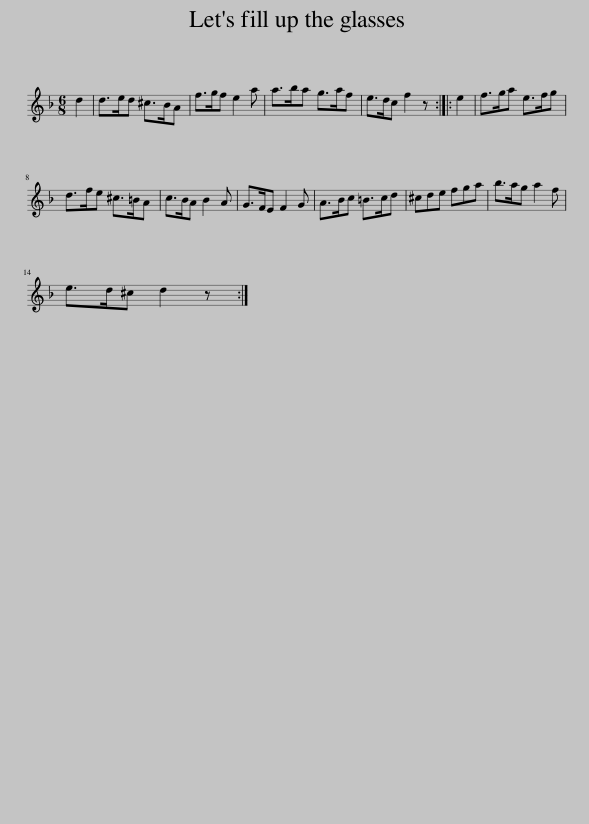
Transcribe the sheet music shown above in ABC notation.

X:1
L:1/8
M:6/8
I:linebreak $
K:Dmin
V:1 treble
V:1
 d2 | d>ed ^c>BA | f>gf e2 a | a>ba g>af | e>dc f2 z :: %5
 e2 | f>ga e>fg |$ d>fe ^c>=BA | c>BA B2 A | G>FE F2 G | %10
 A>Bc =B>cd | ^cde fga | b>ag a2 f |$ e>d^c d2 z :| %14
